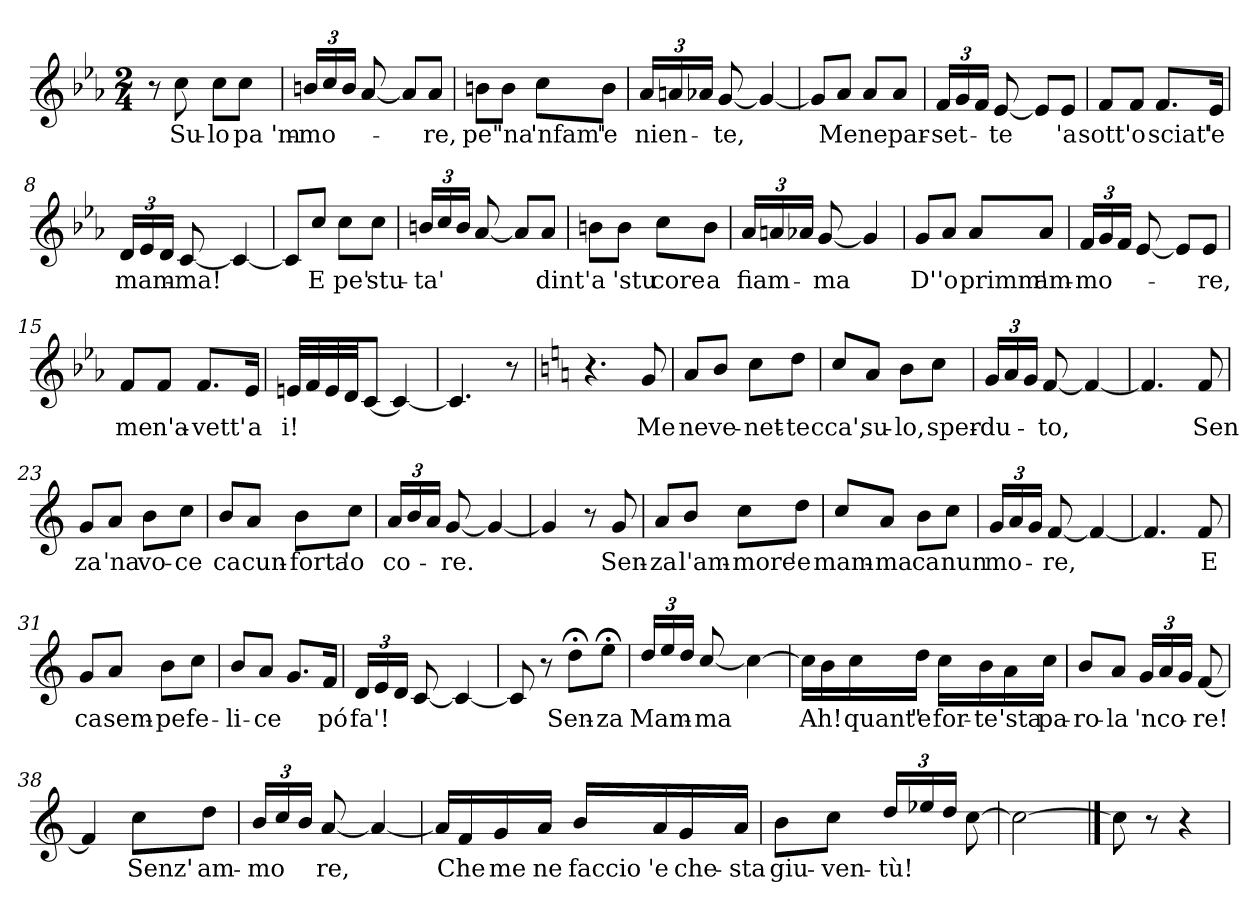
**kern	**text
*part1	*part1
*staff1	*staff1
*clefG2	*
*k[b-e-a-]	*
*E-:	*
*M2/4	*
=1	=1
8r	.
8cc\	Su-
8cc\L	-lo
8cc\J	pa 'm-
=2	=2
*Xbrackettup	*
24bn/LL	-mo-
24cc/	.
24b/JJ	.
[8a-/	.
8a-/L]	.
8a-/J	re,
=3	=3
8bn\L	pe'
8b\J	'na
8cc\L	'nfam'
8b\J	'e
=4	=4
24a-/LL	nien-
24an/	.
24a-X/JJ	.
[8g/	-te,
4g/_	.
=5	=5
8g/L]	.
8a-/J	Me
8a-/L	ne
8a-/J	par-
!!LO:LB:g=z
=6	=6
24f/LL	-set-
24g/	.
24f/JJ	.
[8e-/	-te
8e-/L]	.
8e-/J	'a
=7	=7
8f/L	sott'
8f/J	'o
8.f/L	sciat'
16e-/Jk	'e
=8	=8
24d/LL	mam-
24e-/	.
24d/JJ	.
[8c/	-ma!
4c/_	.
=9	=9
8c/L]	.
8cc/J	E
8cc\L	pe'
8cc\J	stu-
=10	=10
24bn/LL	-ta'
24cc/	.
24b/JJ	.
[8a-/	.
8a-/L]	.
8a-/J	dint'
!!LO:LB:g=z
=11	=11
8bn\L	a
8b\J	'stu
8cc\L	core
8b\J	a
=12	=12
24a-/LL	fiam-
24an/	.
24a-X/JJ	.
[8g/	-ma
4g/]	.
=13	=13
8g/L	D'
8a-/J	'o
8a-/L	primm'
8a-/J	am-
=14	=14
24f/LL	-mo-
24g/	.
24f/JJ	.
[8e-/	.
8e-/L]	.
8e-/J	-re,
=15	=15
8f/L	me
8f/J	n'a-
8.f/L	-vett'
16e-/Jk	a
!!LO:LB:g=z
=16	=16
32en/LLL	i!
32f/	.
32e/	.
32d/JJ	.
[8c/J	.
4c/_	.
=17	=17
4.c/]	.
8r	.
=18	=18
*k[]	*
*C:	*
4.r	.
8g/	Me
=19	=19
8a/L	ne
8b/J	ve-
8cc\L	-net-
8dd\J	-te
=20	=20
8cc/L	cca',
8a/J	su-
8b\L	-lo,
8cc\J	sper-
=21	=21
24g/LL	-du-
24a/	.
24g/JJ	.
[8f/	to,
4f/_	.
!!LO:LB:g=z
=22	=22
4.f/]	.
8f/	Sen
=23	=23
8g/L	za
8a/J	'na
8b\L	vo-
8cc\J	-ce
=24	=24
8b/L	ca
8a/J	cun-
8b\L	-forta
8cc\J	'o
=25	=25
24a/LL	co-
24b/	.
24a/JJ	.
[8g/	-re.
4g/_	.
=26	=26
4g/]	.
8r	.
8g/	Sen-
=27	=27
8a/L	-za
8b/J	l'am-
8cc\L	-more
8dd\J	'e
!!LO:LB:g=z
=28	=28
8cc/L	mam-
8a/J	-ma
8b\L	ca
8cc\J	nun
=29	=29
24g/LL	mo-
24a/	.
24g/JJ	.
[8f/	-re,
4f/_	.
=30	=30
4.f/]	.
8f/	E
=31	=31
8g/L	ca
8a/J	sem-
8b\L	-pe
8cc\J	fe-
=32	=32
8b/L	-li-
8a/J	-ce
8.g/L	.
16f/Jk	pó
=33	=33
24d/LL	fa'!
24e/	.
24d/JJ	.
[8c/	.
4c/_	.
!!LO:LB:g=z
=34	=34
8c/]	.
8r	.
8dd;<\L	Sen-
8ee;<\J	-za
=35	=35
24dd/LL	Mam-
24ee/	.
24dd/JJ	.
[8cc/	-ma
4cc\_	.
=36	=36
16cc\LL]	.
16b\	Ah!
16cc\	quant'
16dd\JJ	'e
16cc\LL	for-
16b\	-te
16a\	'sta
16cc\JJ	pa-
=37	=37
8b/L	-ro-
8a/J	-la
24g/LL	'nco-
24a/	.
24g/JJ	.
[8f/	-re!
=38	=38
4f/]	.
8cc\L	Senz'
8dd\J	am-
!!LO:LB:g=z
=39	=39
24b/LL	-mo
24cc/	.
24b/JJ	.
[8a/	re,
4a/_	.
=40	=40
16a/LL]	.
16f/	Che
16g/	me
16a/JJ	ne
16b/LL	faccio
16a/	'e
16g/	che-
16a/JJ	-sta
=41	=41
8b\L	giu-
8cc\J	-ven-
24dd/LL	-tù!
24ee-X/	.
24dd/JJ	.
[8cc\	.
=42	=42
2cc\_	.
==43	==43
8cc\]	.
8r	.
4r	.
=	=
*-	*-
